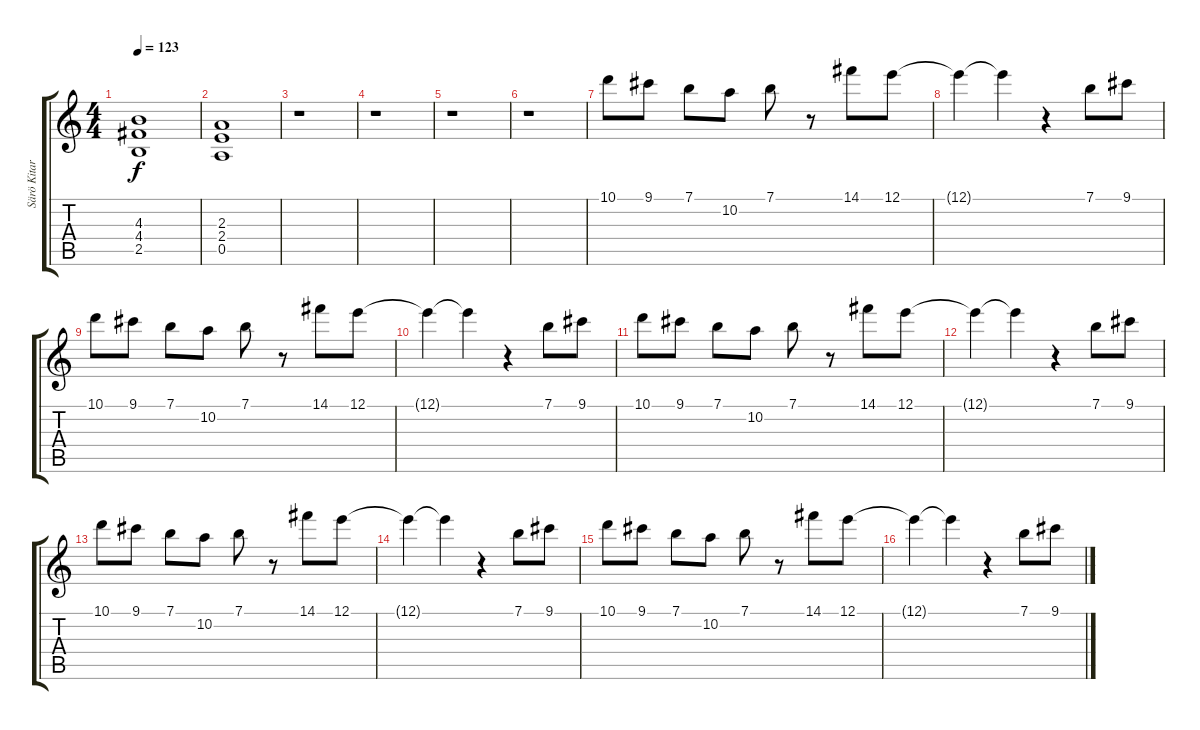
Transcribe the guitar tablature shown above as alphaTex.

\track ("Särö Kitara" "Särö Kitar") {instrument distortionguitar}
\staff {score tabs}
\tuning (E4 B3 G3 D3 A2 E2) {hide}
\ts (4 4)
\tempo 123
\clef g2
\ks c
(4.3 4.4 2.5).1{dy f} |
(2.3 2.4 0.5).1 |
r.1 |
r.1 |
r.1 |
r.1 |
10.1.8 9.1.8 7.1.8 10.2.8 7.1.8 r.8 14.1.8 12.1.8 |
12.1{t}.4 12.1{t}.4 r.4 7.1.8 9.1.8 |
10.1.8 9.1.8 7.1.8 10.2.8 7.1.8 r.8 14.1.8 12.1.8 |
12.1{t}.4 12.1{t}.4 r.4 7.1.8 9.1.8 |
10.1.8 9.1.8 7.1.8 10.2.8 7.1.8 r.8 14.1.8 12.1.8 |
12.1{t}.4 12.1{t}.4 r.4 7.1.8 9.1.8 |
10.1.8 9.1.8 7.1.8 10.2.8 7.1.8 r.8 14.1.8 12.1.8 |
12.1{t}.4 12.1{t}.4 r.4 7.1.8 9.1.8 |
10.1.8 9.1.8 7.1.8 10.2.8 7.1.8 r.8 14.1.8 12.1.8 |
12.1{t}.4 12.1{t}.4 r.4 7.1.8 9.1.8
